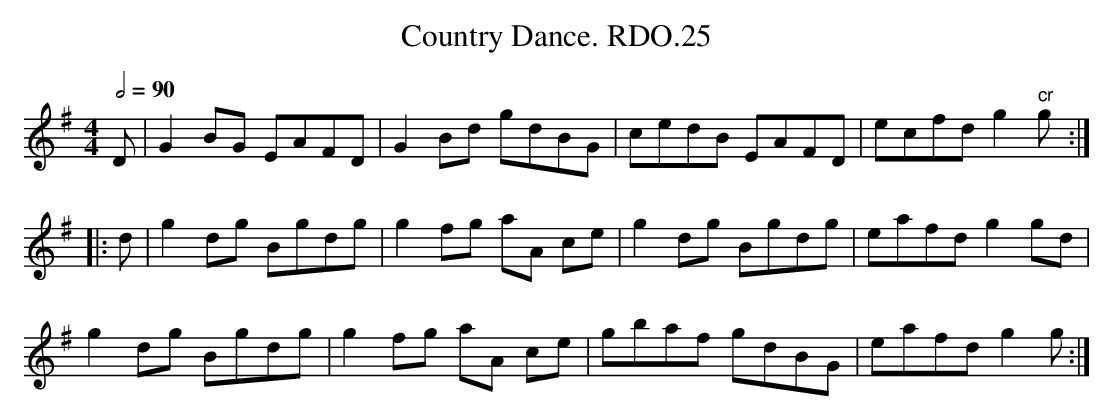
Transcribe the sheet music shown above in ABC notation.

X:1
T:Country Dance. RDO.25
M:4/4
L:1/8
Q:1/2=90
K:G
D|G2 BG EAFD|G2 Bd gdBG|cedB EAFD|ecfd g2"cr"g:|
|:d|g2 dg Bgdg|g2 fg aA ce|g2 dg Bgdg|eafd g2gd|
g2 dg Bgdg|g2fg aA ce|gbaf gdBG|eafd g2g:|
